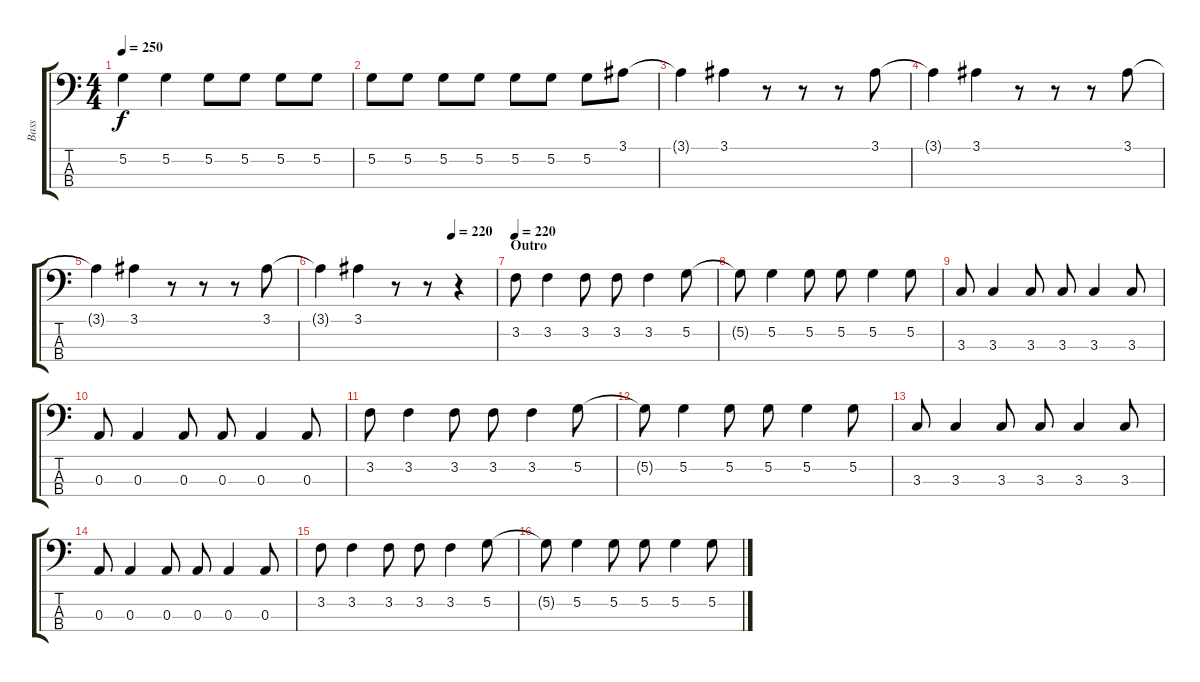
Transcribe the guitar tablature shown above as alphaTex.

\track ("Bass" "Bass") {instrument electricbassfinger}
\staff {score tabs}
\tuning (G2 D2 A1 E1) {hide}
\ts (4 4)
\tempo 250
\clef f4
\ks c
5.2{t}.4{dy f} 5.2.4 5.2.8 5.2.8 5.2.8 5.2.8 |
5.2.8 5.2.8 5.2.8 5.2.8 5.2.8 5.2.8 5.2.8 3.1.8 |
3.1{t}.4 3.1.4 r.8 r.8 r.8 3.1.8 |
3.1{t}.4 3.1.4 r.8 r.8 r.8 3.1.8 |
3.1{t}.4 3.1.4 r.8 r.8 r.8 3.1.8 |
\tempo (220 0.75)
3.1{t}.4 3.1.4 r.8 r.8 r.4 |
\section ("" "Outro")
\tempo 220
3.2.8 3.2.4 3.2.8 3.2.8 3.2.4 5.2.8 |
5.2{t}.8 5.2.4 5.2.8 5.2.8 5.2.4 5.2.8 |
3.3.8 3.3.4 3.3.8 3.3.8 3.3.4 3.3.8 |
0.3.8 0.3.4 0.3.8 0.3.8 0.3.4 0.3.8 |
3.2.8 3.2.4 3.2.8 3.2.8 3.2.4 5.2.8 |
5.2{t}.8 5.2.4 5.2.8 5.2.8 5.2.4 5.2.8 |
3.3.8 3.3.4 3.3.8 3.3.8 3.3.4 3.3.8 |
0.3.8 0.3.4 0.3.8 0.3.8 0.3.4 0.3.8 |
3.2.8 3.2.4 3.2.8 3.2.8 3.2.4 5.2.8 |
5.2{t}.8 5.2.4 5.2.8 5.2.8 5.2.4 5.2.8
